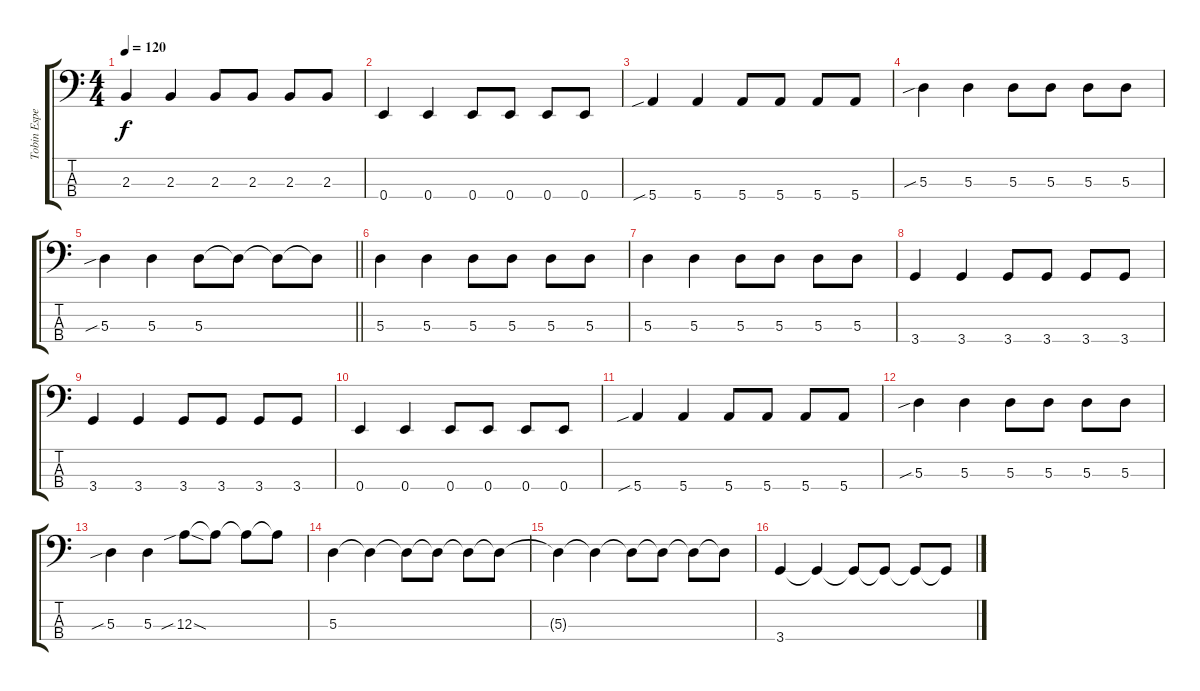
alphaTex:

\track ("Tobin Esperance " "Tobin Espe") {instrument electricbasspick}
\staff {score tabs}
\tuning (G2 D2 A1 E1) {hide}
\ts (4 4)
\tempo 120
\clef f4
\ks c
2.3.4{dy f} 2.3.4 2.3.8 2.3.8 2.3.8 2.3.8 |
0.4.4 0.4.4 0.4.8 0.4.8 0.4.8 0.4.8 |
5.4{sib}.4 5.4.4 5.4.8 5.4.8 5.4.8 5.4.8 |
5.3{sib}.4 5.3.4 5.3.8 5.3.8 5.3.8 5.3.8 |
\barLineRight lightlight
5.3{sib}.4 5.3.4 5.3.8 5.3{t}.8 5.3{t}.8 5.3{t}.8 |
5.3.4 5.3.4 5.3.8 5.3.8 5.3.8 5.3.8 |
5.3.4 5.3.4 5.3.8 5.3.8 5.3.8 5.3.8 |
3.4.4 3.4.4 3.4.8 3.4.8 3.4.8 3.4.8 |
3.4.4 3.4.4 3.4.8 3.4.8 3.4.8 3.4.8 |
0.4.4 0.4.4 0.4.8 0.4.8 0.4.8 0.4.8 |
5.4{sib}.4 5.4.4 5.4.8 5.4.8 5.4.8 5.4.8 |
5.3{sib}.4 5.3.4 5.3.8 5.3.8 5.3.8 5.3.8 |
5.3{sib}.4 5.3.4 12.3{sib sod}.8 12.3{t}.8 12.3{t}.8 12.3{t}.8 |
5.3.4 5.3{t}.4 5.3{t}.8 5.3{t}.8 5.3{t}.8 5.3{t}.8 |
5.3{t}.4 5.3{t}.4 5.3{t}.8 5.3{t}.8 5.3{t}.8 5.3{t}.8 |
3.4.4 3.4{t}.4 3.4{t}.8 3.4{t}.8 3.4{t}.8 3.4{t}.8
